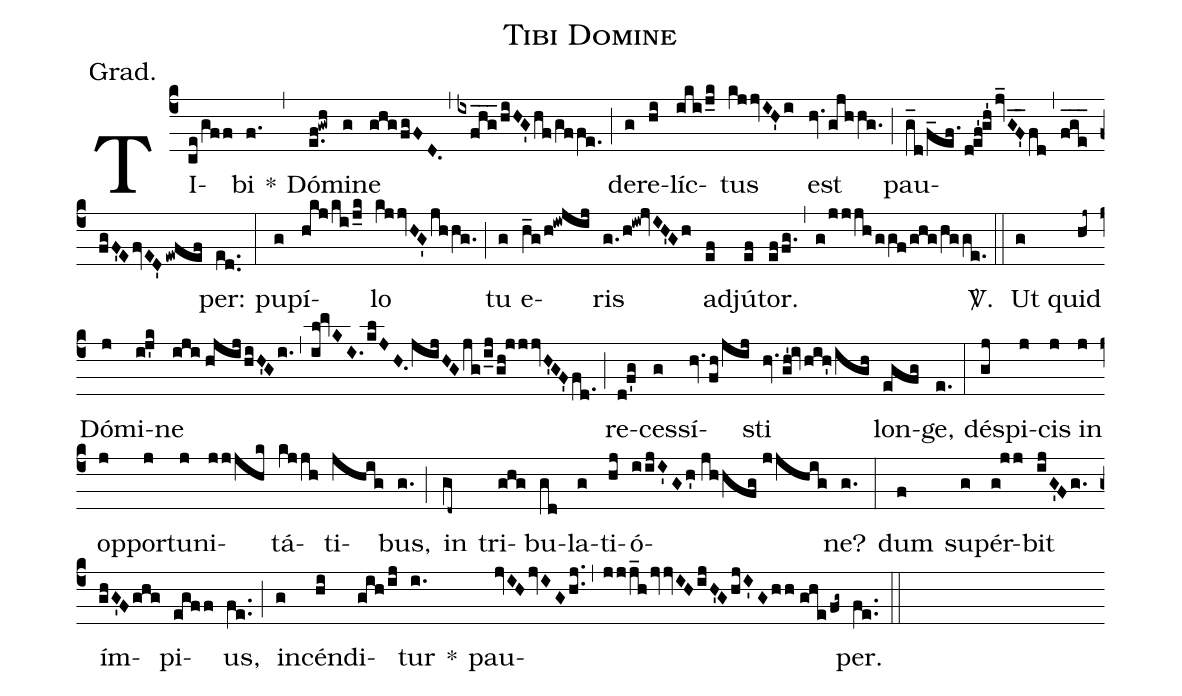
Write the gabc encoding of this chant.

name:Tibi Domine;
annotation:Grad.;
mode:3;
office-part:Gradual;
%%
(c4) TI(ce/gff)bi(f.) *(,) Dó(e.f!gwh)mi(g)ne(ghg/fgFD.) (,) (ixfhg___/hiHG'hf/gffe.) (;) de(g)re(hi)líc(iki/j_k)tus(kjjvIH'i) est(hv.gjhhg.) (;) pau(g_d/f_ef./d!ef'!gh'jvGF'___fd,fge___//fgF'EfvED'ewfef)per:(ed..) (:) pu(g)pí(hkj/ki/j_k)lo(kjjvHG'jhhg.) (;) tu(g) e(h_g/h!iwjij)ris(g./h!iw!jvIH'Gh) ad(ef)jú(ef)tor.(effg.) (,) (g/jjjh/ggf/ghg/hgge.) <sp>V/</sp>.(::) Ut(g) quid(hj~) Dó(j)mi(i!j'k)ne(iji//hjij/hiH'Gi.) (,) (il!mvKI.klJH.jijHGjg/i_j/gh!jjjvH'GF'fd.) (;) re(d!f'g)ces(g)sí(hv.fh/jij)sti(hv.gh'!ivhih'/igh) lon(egfg)ge,(e.) (:) dé(gj)spi(j)cis(j) in(j) op(j)por(j)tu(j)ni(jjjhk)tá(kjjh)ti(jhig)bus,(g.) (;) in(gd~) tri(ghg)bu(gd)la(g)ti(hj)ó(iijI'Gh'//jhhfg//jjhig)ne?(g.) (:) dum(f) su(g)pér(g!jj)bit(ijG'Fg.) ím(ghG'Fghg)pi(egff)us,(fe..) (;) in(g)cén(hi)di(gih/ij)tur(i.) *() pau(jvIHjvIGhj..,jjj_hjvvIHijH'GhjI'Ghh//ghe/fg~)per.(fe..) (::)
